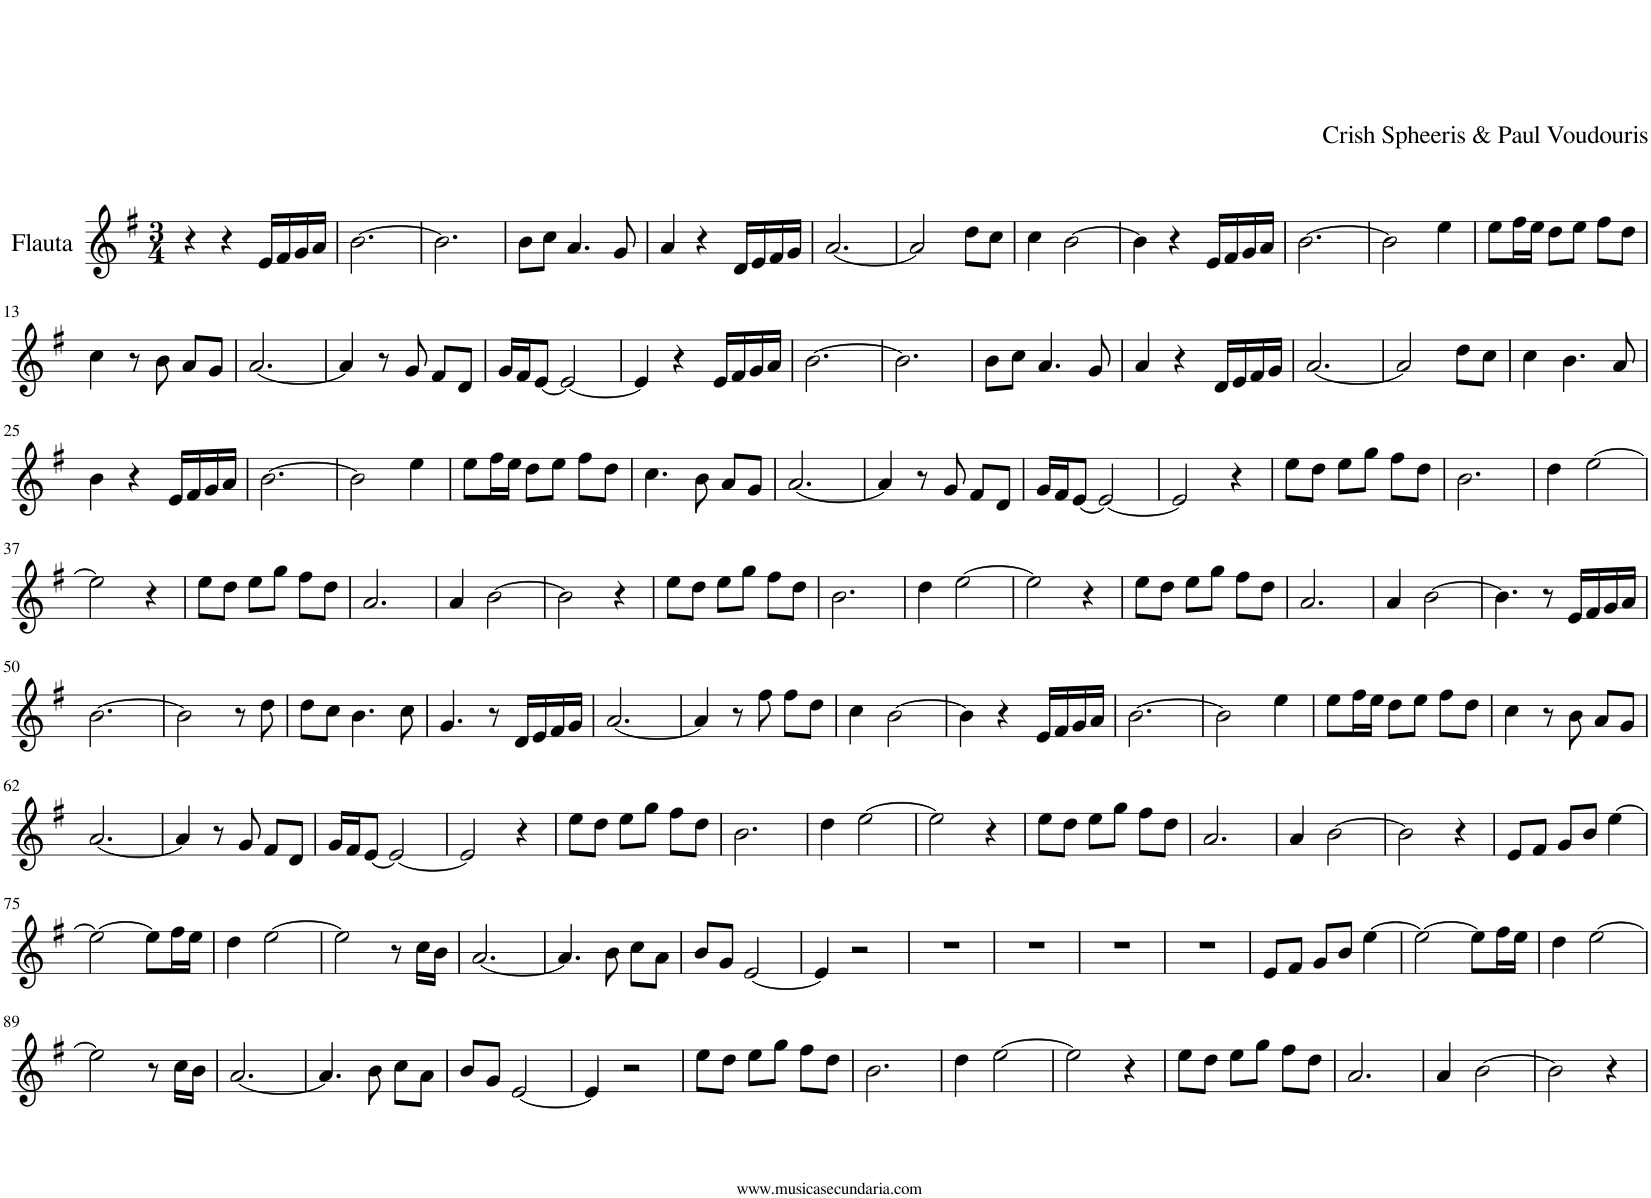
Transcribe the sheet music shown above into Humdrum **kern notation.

**kern
*part1
*staff1
*I"Flauta
*clefG2
*k[f#]
*M3/4
=1
4r
4r
16e/LL
16f#/
16g/
16a/JJ
=2
[2.b\
=3
2.b\]
=4
8b\L
8cc\J
4.a/
8g/
=5
4a/
4r
16d/LL
16e/
16f#/
16g/JJ
=6
[2.a/
=7
2a/]
8dd\L
8cc\J
=8
4cc\
[2b\
=9
4b\]
4r
16e/LL
16f#/
16g/
16a/JJ
=10
[2.b\
=11
2b\]
4ee\
=12
8ee\L
16ff#\L
16ee\JJ
8dd\L
8ee\J
8ff#\L
8dd\J
!!LO:LB:g=z
=13
4cc\
8r
8b\
8a/L
8g/J
=14
[2.a/
=15
4a/]
8r
8g/
8f#/L
8d/J
=16
16g/LL
16f#/J
[8e/J
2e/_
=17
4e/]
4r
16e/LL
16f#/
16g/
16a/JJ
=18
[2.b\
=19
2.b\]
=20
8b\L
8cc\J
4.a/
8g/
=21
4a/
4r
16d/LL
16e/
16f#/
16g/JJ
=22
[2.a/
=23
2a/]
8dd\L
8cc\J
=24
4cc\
4.b\
8a/
!!LO:LB:g=z
=25
4b\
4r
16e/LL
16f#/
16g/
16a/JJ
=26
[2.b\
=27
2b\]
4ee\
=28
8ee\L
16ff#\L
16ee\JJ
8dd\L
8ee\J
8ff#\L
8dd\J
=29
4.cc\
8b\
8a/L
8g/J
=30
[2.a/
=31
4a/]
8r
8g/
8f#/L
8d/J
=32
16g/LL
16f#/J
[8e/J
2e/_
=33
2e/]
4r
=34
8ee\L
8dd\J
8ee\L
8gg\J
8ff#\L
8dd\J
=35
2.b\
=36
4dd\
[2ee\
!!LO:LB:g=z
=37
2ee\]
4r
=38
8ee\L
8dd\J
8ee\L
8gg\J
8ff#\L
8dd\J
=39
2.a/
=40
4a/
[2b\
=41
2b\]
4r
=42
8ee\L
8dd\J
8ee\L
8gg\J
8ff#\L
8dd\J
=43
2.b\
=44
4dd\
[2ee\
=45
2ee\]
4r
=46
8ee\L
8dd\J
8ee\L
8gg\J
8ff#\L
8dd\J
=47
2.a/
=48
4a/
[2b\
=49
4.b\]
8r
16e/LL
16f#/
16g/
16a/JJ
!!LO:LB:g=z
=50
[2.b\
=51
2b\]
8r
8dd\
=52
8dd\L
8cc\J
4.b\
8cc\
=53
4.g/
8r
16d/LL
16e/
16f#/
16g/JJ
=54
[2.a/
=55
4a/]
8r
8ff#\
8ff#\L
8dd\J
=56
4cc\
[2b\
=57
4b\]
4r
16e/LL
16f#/
16g/
16a/JJ
=58
[2.b\
=59
2b\]
4ee\
=60
8ee\L
16ff#\L
16ee\JJ
8dd\L
8ee\J
8ff#\L
8dd\J
=61
4cc\
8r
8b\
8a/L
8g/J
!!LO:LB:g=z
=62
[2.a/
=63
4a/]
8r
8g/
8f#/L
8d/J
=64
16g/LL
16f#/J
[8e/J
2e/_
=65
2e/]
4r
=66
8ee\L
8dd\J
8ee\L
8gg\J
8ff#\L
8dd\J
=67
2.b\
=68
4dd\
[2ee\
=69
2ee\]
4r
=70
8ee\L
8dd\J
8ee\L
8gg\J
8ff#\L
8dd\J
=71
2.a/
=72
4a/
[2b\
=73
2b\]
4r
=74
8e/L
8f#/J
8g/L
8b/J
[4ee\
!!LO:LB:g=z
=75
2ee\_
8ee\L]
16ff#\L
16ee\JJ
=76
4dd\
[2ee\
=77
2ee\]
8r
16cc\LL
16b\JJ
=78
[2.a/
=79
4.a/]
8b\
8cc\L
8a\J
=80
8b/L
8g/J
[2e/
=81
4e/]
2r
=82
2.r
=83
2.r
=84
2.r
=85
2.r
=86
8e/L
8f#/J
8g/L
8b/J
[4ee\
=87
2ee\_
8ee\L]
16ff#\L
16ee\JJ
=88
4dd\
[2ee\
!!LO:LB:g=z
=89
2ee\]
8r
16cc\LL
16b\JJ
=90
[2.a/
=91
4.a/]
8b\
8cc\L
8a\J
=92
8b/L
8g/J
[2e/
=93
4e/]
2r
=94
8ee\L
8dd\J
8ee\L
8gg\J
8ff#\L
8dd\J
=95
2.b\
=96
4dd\
[2ee\
=97
2ee\]
4r
=98
8ee\L
8dd\J
8ee\L
8gg\J
8ff#\L
8dd\J
=99
2.a/
=100
4a/
[2b\
=101
2b\]
4r
=
*-
